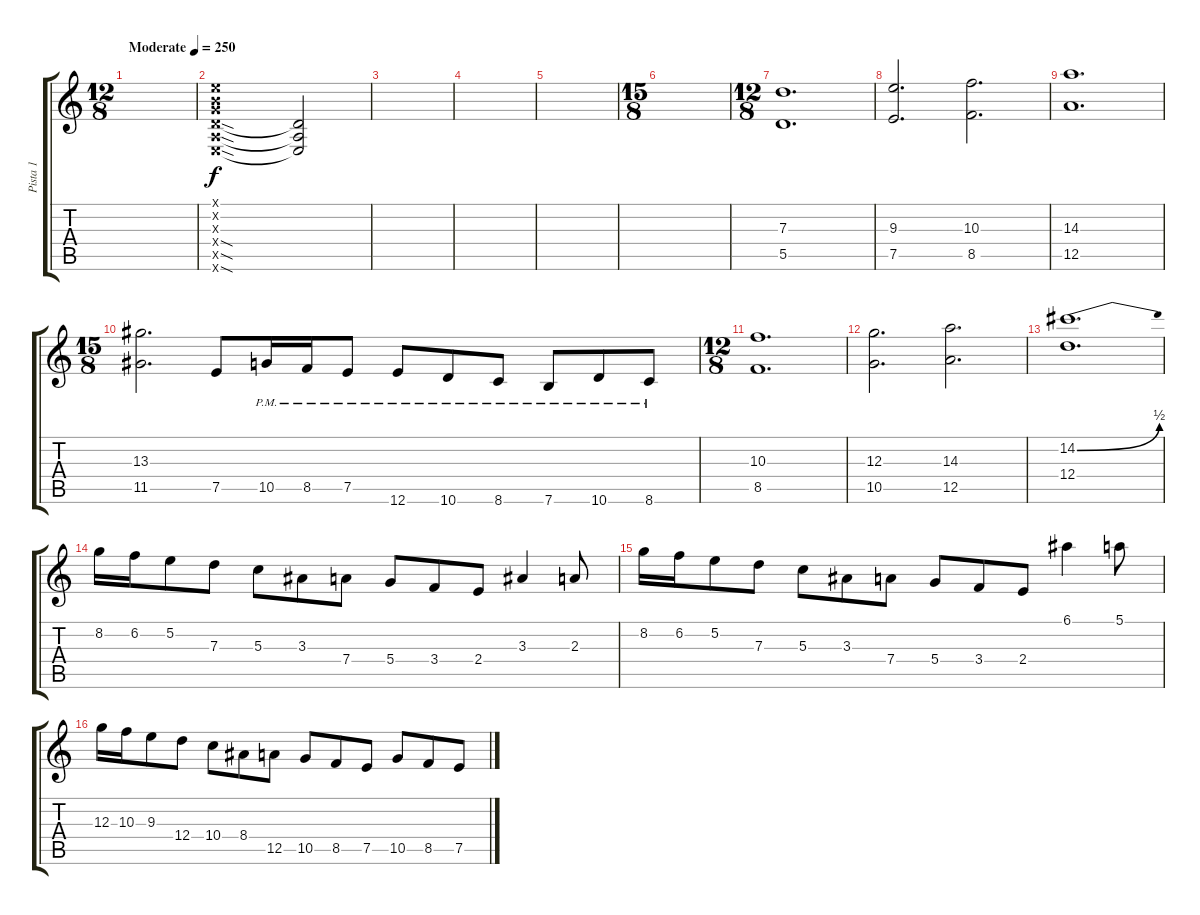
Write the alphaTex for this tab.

\track ("Pista 1" "Pista 1") {instrument distortionguitar}
\staff {score tabs}
\tuning (E4 B3 G3 D3 A2 E2) {hide}
\ts (12 8)
\tempo (250 "Moderate")
\clef g2
\ks c
|
(0.1{x} 0.2{x} 0.3{x} 0.4{sod x} 0.5{sod x} 0.6{sod x}).1 (0.4{t} 0.5{t} 0.6{t}).2 |
|
|
|
\ts (15 8)
|
\ts (12 8)
(7.3 5.5).1{d} |
(9.3 7.5).2{d} (10.3 8.5).2{d} |
(14.3 12.5).1{d} |
\ts (15 8)
(13.3 11.5).2{d} 7.5.8 10.5{pm}.16 8.5{pm}.16 7.5{pm}.8 12.6{pm}.8 10.6{pm}.8 8.6{pm}.8 7.6{pm}.8 10.6{pm}.8 8.6{pm}.8 |
\ts (12 8)
(10.3 8.5).1{d} |
(12.3 10.5).2{d} (14.3 12.5).2{d} |
(14.2{be (bend 0 0 60 2)} 12.4).1{d} |
8.2.16 6.2.16 5.2.8 7.3.8 5.3.8 3.3.8 7.4.8 5.4.8 3.4.8 2.4.8 3.3.4 2.3.8 |
8.2.16 6.2.16 5.2.8 7.3.8 5.3.8 3.3.8 7.4.8 5.4.8 3.4.8 2.4.8 6.1.4 5.1.8 |
12.3.16 10.3.16 9.3.8 12.4.8 10.4.8 8.4.8 12.5.8 10.5.8 8.5.8 7.5.8 10.5.8 8.5.8 7.5.8
